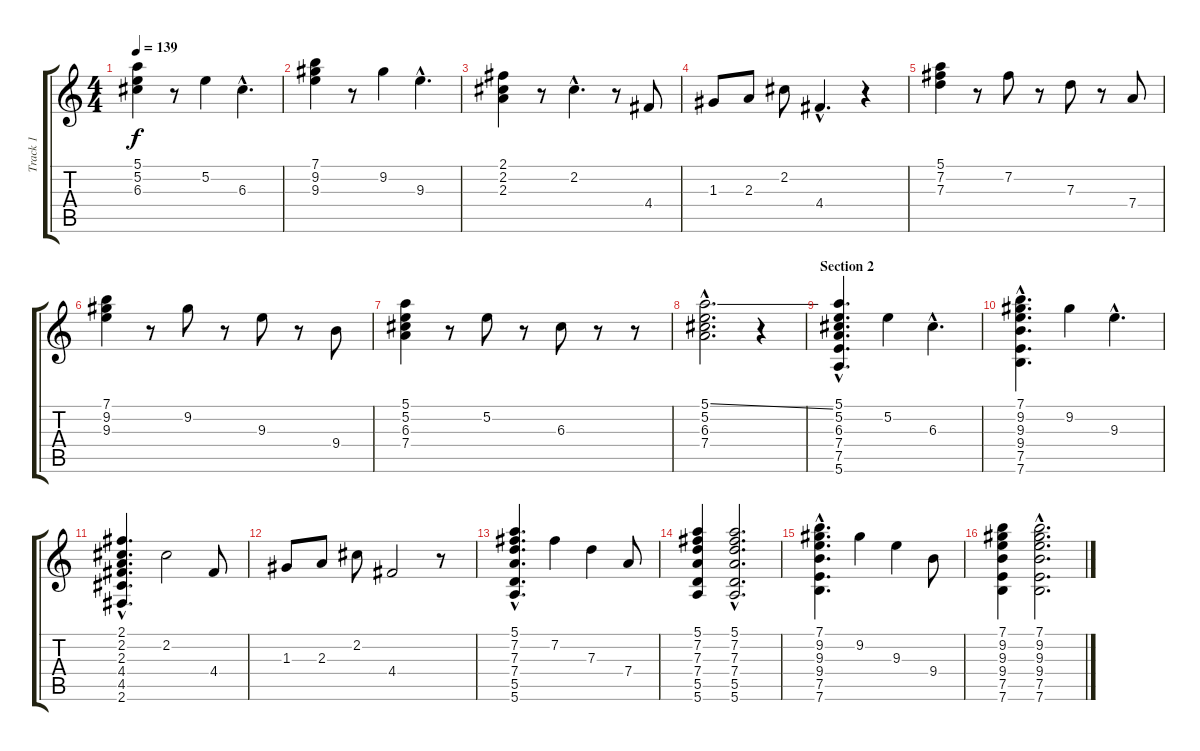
\track ("Track 1" "Track 1") {instrument acousticguitarsteel}
\staff {score tabs}
\tuning (E4 B3 G3 D3 A2 E2) {hide}
\ts (4 4)
\tempo 139
\clef g2
\ks c
(5.1 5.2 6.3).4{dy f} r.8 5.2.4 6.3{hac}.4{d} |
(7.1 9.2 9.3).4 r.8 9.2.4 9.3{hac}.4{d} |
(2.1 2.2 2.3).4 r.8 2.2{hac}.4{d} r.8 4.4.8 |
1.3.8 2.3.8 2.2.8 4.4{hac}.4{d} r.4 |
(5.1 7.2 7.3).4 r.8 7.2.8 r.8 7.3.8 r.8 7.4.8 |
(7.1 9.2 9.3).4 r.8 9.2.8 r.8 9.3.8 r.8 9.4.8 |
(5.1 5.2 6.3 7.4).4 r.8 5.2.8 r.8 6.3.8 r.8 r.8 |
(5.1{ss hac} 5.2{hac} 6.3{hac} 7.4{hac}).2{d} r.4 |
\section ("" "Section 2")
(5.1{hac} 5.2{hac} 6.3{hac} 7.4{hac} 7.5{hac} 5.6{hac}).4{d} 5.2.4 6.3{hac}.4{d} |
(7.1{hac} 9.2{hac} 9.3{hac} 9.4{hac} 7.5{hac} 7.6{hac}).4{d} 9.2.4 9.3{hac}.4{d} |
(2.1{hac} 2.2{hac} 2.3{hac} 4.4{hac} 4.5{hac} 2.6{hac}).4{d} 2.2.2 4.4.8 |
1.3.8 2.3.8 2.2.8 4.4.2 r.8 |
(5.1{hac} 7.2{hac} 7.3{hac} 7.4{hac} 5.5{hac} 5.6{hac}).4{d} 7.2.4 7.3.4 7.4.8 |
(5.1 7.2 7.3 7.4 5.5 5.6).4 (5.1{hac} 7.2{hac} 7.3{hac} 7.4{hac} 5.5{hac} 5.6{hac}).2{d} |
(7.1{hac} 9.2{hac} 9.3{hac} 9.4{hac} 7.5{hac} 7.6{hac}).4{d} 9.2.4 9.3.4 9.4.8 |
(7.1 9.2 9.3 9.4 7.5 7.6).4 (7.1{hac} 9.2{hac} 9.3{hac} 9.4{hac} 7.5{hac} 7.6{hac}).2{d}
